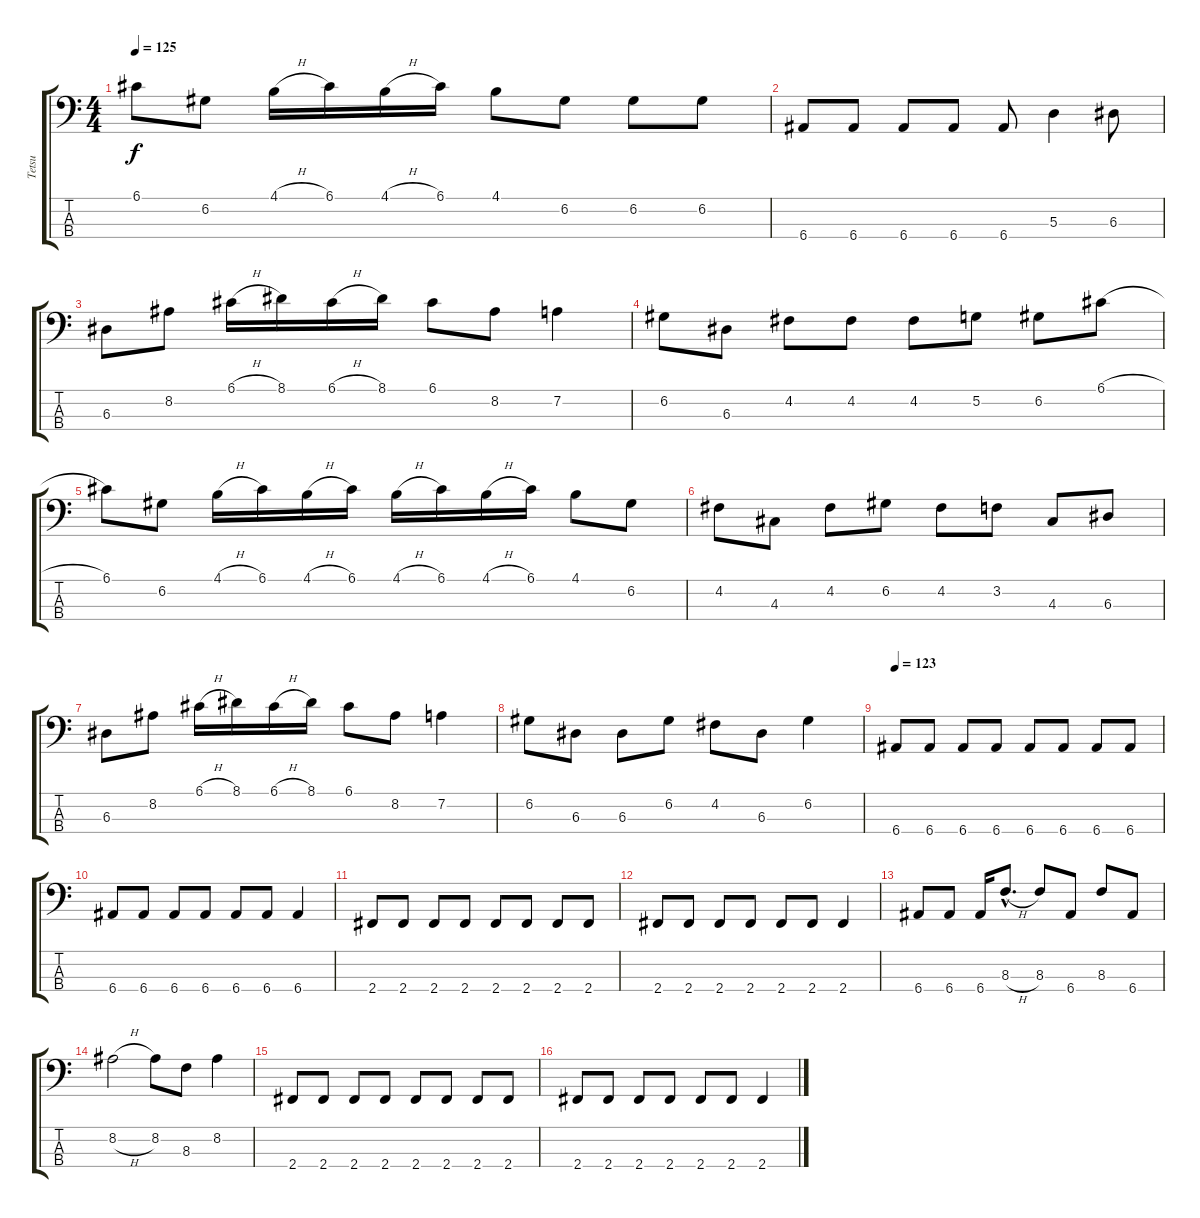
\track ("Tetsu" "Tetsu") {instrument electricbasspick}
\staff {score tabs}
\tuning (G2 D2 A1 E1) {hide}
\ts (4 4)
\tempo 125
\clef f4
\ks c
6.1.8{dy f} 6.2.8 4.1{h}.16 6.1.16 4.1{h}.16 6.1.16 4.1.8 6.2.8 6.2.8 6.2.8 |
6.4.8 6.4.8 6.4.8 6.4.8 6.4.8 5.3.4 6.3.8 |
6.3.8 8.2.8 6.1{h}.16 8.1.16 6.1{h}.16 8.1.16 6.1.8 8.2.8 7.2.4 |
6.2.8 6.3.8 4.2.8 4.2.8 4.2.8 5.2.8 6.2.8 6.1{h}.8 |
6.1.8 6.2.8 4.1{h}.16 6.1.16 4.1{h}.16 6.1.16 4.1{h}.16 6.1.16 4.1{h}.16 6.1.16 4.1.8 6.2.8 |
4.2.8 4.3.8 4.2.8 6.2.8 4.2.8 3.2.8 4.3.8 6.3.8 |
6.3.8 8.2.8 6.1{h}.16 8.1.16 6.1{h}.16 8.1.16 6.1.8 8.2.8 7.2.4 |
6.2.8 6.3.8 6.3.8 6.2.8 4.2.8 6.3.8 6.2.4 |
\tempo 123
6.4.8{volume 12} 6.4.8 6.4.8 6.4.8 6.4.8 6.4.8 6.4.8 6.4.8 |
6.4.8 6.4.8 6.4.8 6.4.8 6.4.8 6.4.8 6.4.4 |
2.4.8 2.4.8 2.4.8 2.4.8 2.4.8 2.4.8 2.4.8 2.4.8 |
2.4.8 2.4.8 2.4.8 2.4.8 2.4.8 2.4.8 2.4.4 |
6.4.8 6.4.8 6.4.16 8.3{h hac}.8{d} 8.3.8 6.4.8 8.3.8 6.4.8 |
8.2{h}.2 8.2.8 8.3.8 8.2.4 |
2.4.8 2.4.8 2.4.8 2.4.8 2.4.8 2.4.8 2.4.8 2.4.8 |
2.4.8 2.4.8 2.4.8 2.4.8 2.4.8 2.4.8 2.4.4
